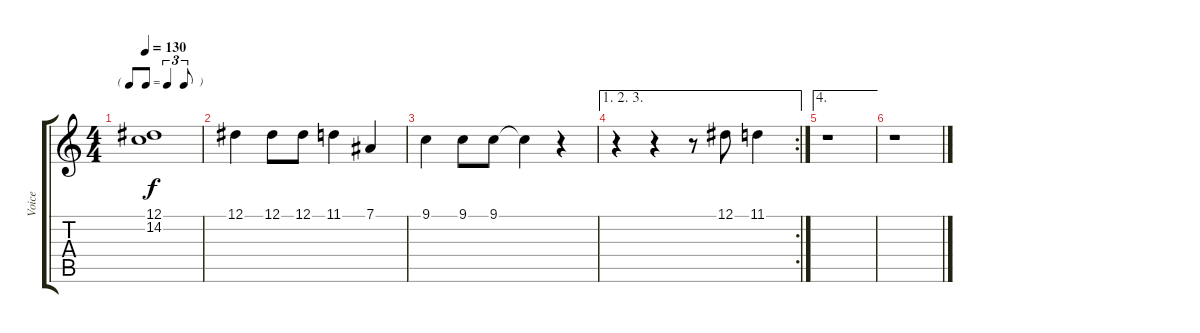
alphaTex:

\track ("Voice" "Voice") {instrument violin}
\staff {score tabs}
\tuning (Eb4 Bb3 Gb3 Db3 Ab2 Eb2) {hide}
\ts (4 4)
\tf triplet8th
\tempo 130
\clef g2
\ks c
(12.1 14.2).1{dy f} |
12.1.4 12.1.8 12.1.8 11.1.4 7.1.4 |
9.1.4 9.1.8 9.1.8 9.1{t}.4 r.4 |
\ae (1 2 3)
\rc 2
r.4 r.4 r.8 12.1.8 11.1.4 |
\ae 4
r.1 |
r.1
